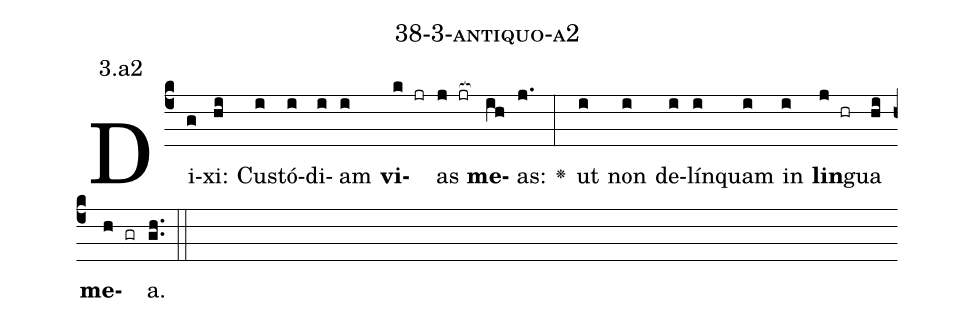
name: 38-3-antiquo-a2;
annotation: 3.a2;
%%
(c4)Di(g)xi:(hi) Cus(i)tó(i)di(i)am(i) <b>vi</b>(k jr)as(j jr[ocb:1{]) <b>me</b>(ih[ocb:0}])as:(j.) <v>\greheightstar</v>(:) ut(i) non(i) de(i)lín(i)quam(i) in(i) <b>lin</b>(j hr)gua(hi) <b>me</b>(h gr)a.(gh..) (::)


%E(i) u(i) o(j) u(hi) a(h) e.(gh..) (::)
